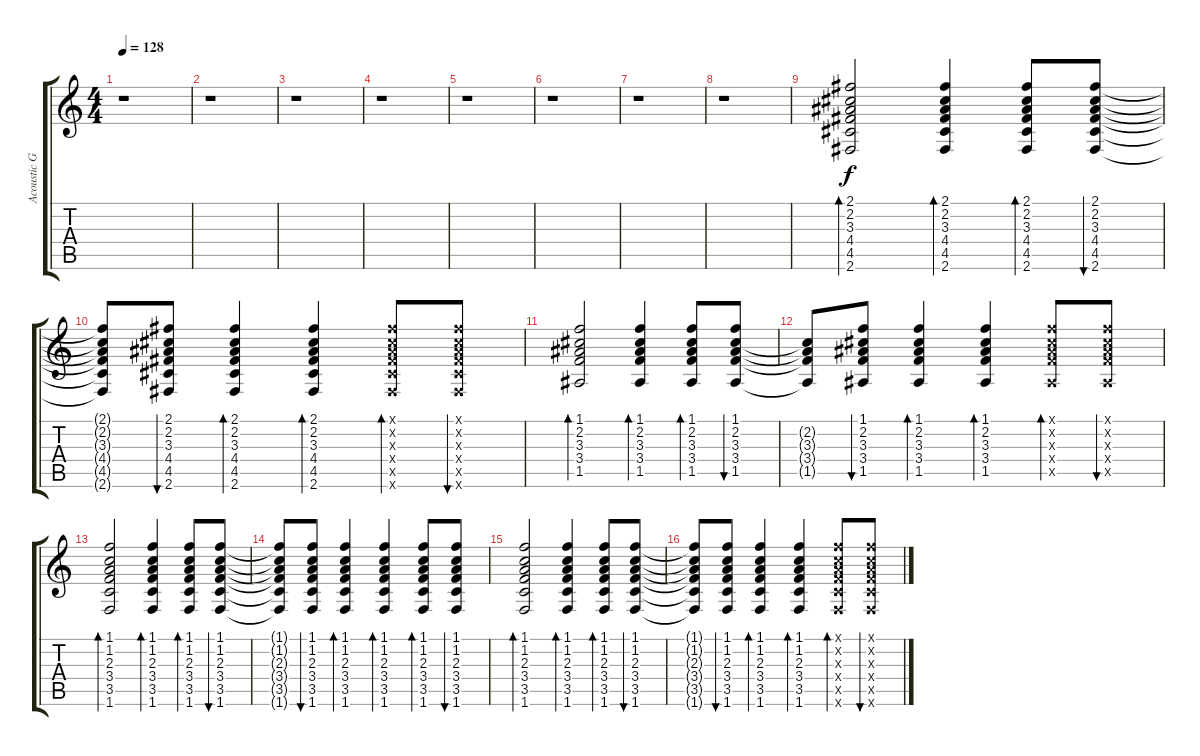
\track ("Acoustic Guitar 2" "Acoustic G") {instrument acousticguitarsteel}
\staff {score tabs}
\tuning (E4 B3 G3 D3 A2 E2) {hide}
\ts (4 4)
\tempo 128
\clef g2
\ks c
r.1{dy f} |
r.1 |
r.1 |
r.1 |
r.1 |
r.1 |
r.1 |
r.1 |
(2.1 2.2 3.3 4.4 4.5 2.6).2{bd 60} (2.1 2.2 3.3 4.4 4.5 2.6).4{bd 60} (2.1 2.2 3.3 4.4 4.5 2.6).8{bd 60} (2.1 2.2 3.3 4.4 4.5 2.6).8{bu 60} |
(2.1{t} 2.2{t} 3.3{t} 4.4{t} 4.5{t} 2.6{t}).8 (2.1 2.2 3.3 4.4 4.5 2.6).8{bu 60} (2.1 2.2 3.3 4.4 4.5 2.6).4{bd 60} (2.1 2.2 3.3 4.4 4.5 2.6).4{bd 60} (2.1{x} 2.2{x} 3.3{x} 4.4{x} 4.5{x} 2.6{x}).8{bd 60} (2.1{x} 2.2{x} 3.3{x} 4.4{x} 4.5{x} 2.6{x}).8{bu 60} |
(1.1 2.2 3.3 3.4 1.5).2{bd 60} (1.1 2.2 3.3 3.4 1.5).4{bd 60} (1.1 2.2 3.3 3.4 1.5).8{bd 60} (1.1 2.2 3.3 3.4 1.5).8{bu 60} |
(2.2{t} 3.3{t} 3.4{t} 1.5{t}).8 (1.1 2.2 3.3 3.4 1.5).8{bu 60} (1.1 2.2 3.3 3.4 1.5).4{bd 60} (1.1 2.2 3.3 3.4 1.5).4{bd 60} (1.1{x} 2.2{x} 3.3{x} 3.4{x} 1.5{x}).8{bd 60} (1.1{x} 2.2{x} 3.3{x} 3.4{x} 1.5{x}).8{bu 60} |
(1.1 1.2 2.3 3.4 3.5 1.6).2{bd 60} (1.1 1.2 2.3 3.4 3.5 1.6).4{bd 60} (1.1 1.2 2.3 3.4 3.5 1.6).8{bd 60} (1.1 1.2 2.3 3.4 3.5 1.6).8{bu 60} |
(1.1{t} 1.2{t} 2.3{t} 3.4{t} 3.5{t} 1.6{t}).8 (1.1 1.2 2.3 3.4 3.5 1.6).8{bu 60} (1.1 1.2 2.3 3.4 3.5 1.6).4{bd 60} (1.1 1.2 2.3 3.4 3.5 1.6).4{bd 60} (1.1 1.2 2.3 3.4 3.5 1.6).8{bd 60} (1.1 1.2 2.3 3.4 3.5 1.6).8{bu 60} |
(1.1 1.2 2.3 3.4 3.5 1.6).2{bd 60} (1.1 1.2 2.3 3.4 3.5 1.6).4{bd 60} (1.1 1.2 2.3 3.4 3.5 1.6).8{bd 60} (1.1 1.2 2.3 3.4 3.5 1.6).8{bu 60} |
(1.1{t} 1.2{t} 2.3{t} 3.4{t} 3.5{t} 1.6{t}).8 (1.1 1.2 2.3 3.4 3.5 1.6).8{bu 60} (1.1 1.2 2.3 3.4 3.5 1.6).4{bd 60} (1.1 1.2 2.3 3.4 3.5 1.6).4{bd 60} (1.1{x} 1.2{x} 2.3{x} 3.4{x} 3.5{x} 1.6{x}).8{bd 60} (1.1{x} 1.2{x} 2.3{x} 3.4{x} 3.5{x} 1.6{x}).8{bu 60}
